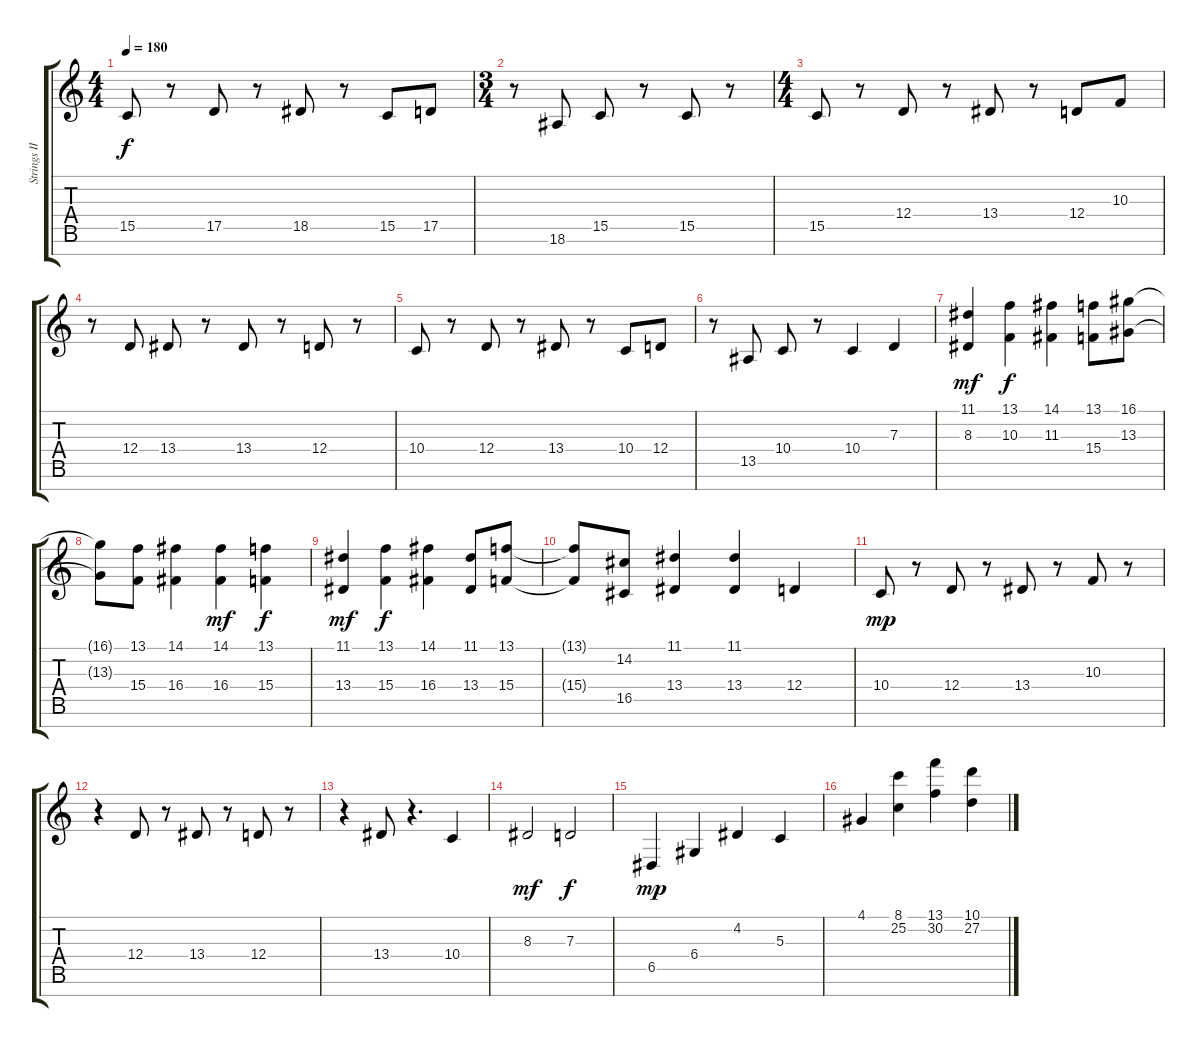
\track ("Strings II" "Strings II") {instrument stringensemble2}
\staff {score tabs}
\tuning (E4 B3 G3 D3 A2 E2 B1) {hide}
\ts (4 4)
\tempo 180
\clef g2
\ks c
15.5.8{dy f} r.8 17.5.8 r.8 18.5.8 r.8 15.5.8 17.5.8 |
\ts (3 4)
r.8 18.6.8 15.5.8 r.8 15.5.8 r.8 |
\ts (4 4)
15.5.8 r.8 12.4.8 r.8 13.4.8 r.8 12.4.8 10.3.8 |
r.8 12.4.8 13.4.8 r.8 13.4.8 r.8 12.4.8 r.8 |
10.4.8 r.8 12.4.8 r.8 13.4.8 r.8 10.4.8 12.4.8 |
r.8 13.5.8 10.4.8 r.8 10.4.4 7.3.4 |
(11.1 8.3).4{dy mf} (13.1 10.3).4{dy f} (14.1 11.3).4 (13.1 15.4).8 (16.1 13.3).8 |
(16.1{t} 13.3{t}).8 (13.1 15.4).8 (14.1 16.4).4 (14.1 16.4).4{dy mf} (13.1 15.4).4{dy f} |
(11.1 13.4).4{dy mf} (13.1 15.4).4{dy f} (14.1 16.4).4 (11.1 13.4).8 (13.1 15.4).8 |
(13.1{t} 15.4{t}).8 (14.2 16.5).8 (11.1 13.4).4 (11.1 13.4).4 12.4.4 |
10.4.8{dy mp} r.8 12.4.8 r.8 13.4.8 r.8 10.3.8 r.8 |
r.4 12.4.8 r.8 13.4.8 r.8 12.4.8 r.8 |
r.4 13.4.8 r.4{d} 10.4.4 |
8.3.2{dy mf} 7.3.2{dy f} |
6.5.4{dy mp} 6.4.4 4.2.4 5.3.4 |
4.1.4 (8.1 25.2).4 (13.1 30.2).4 (10.1 27.2).4
